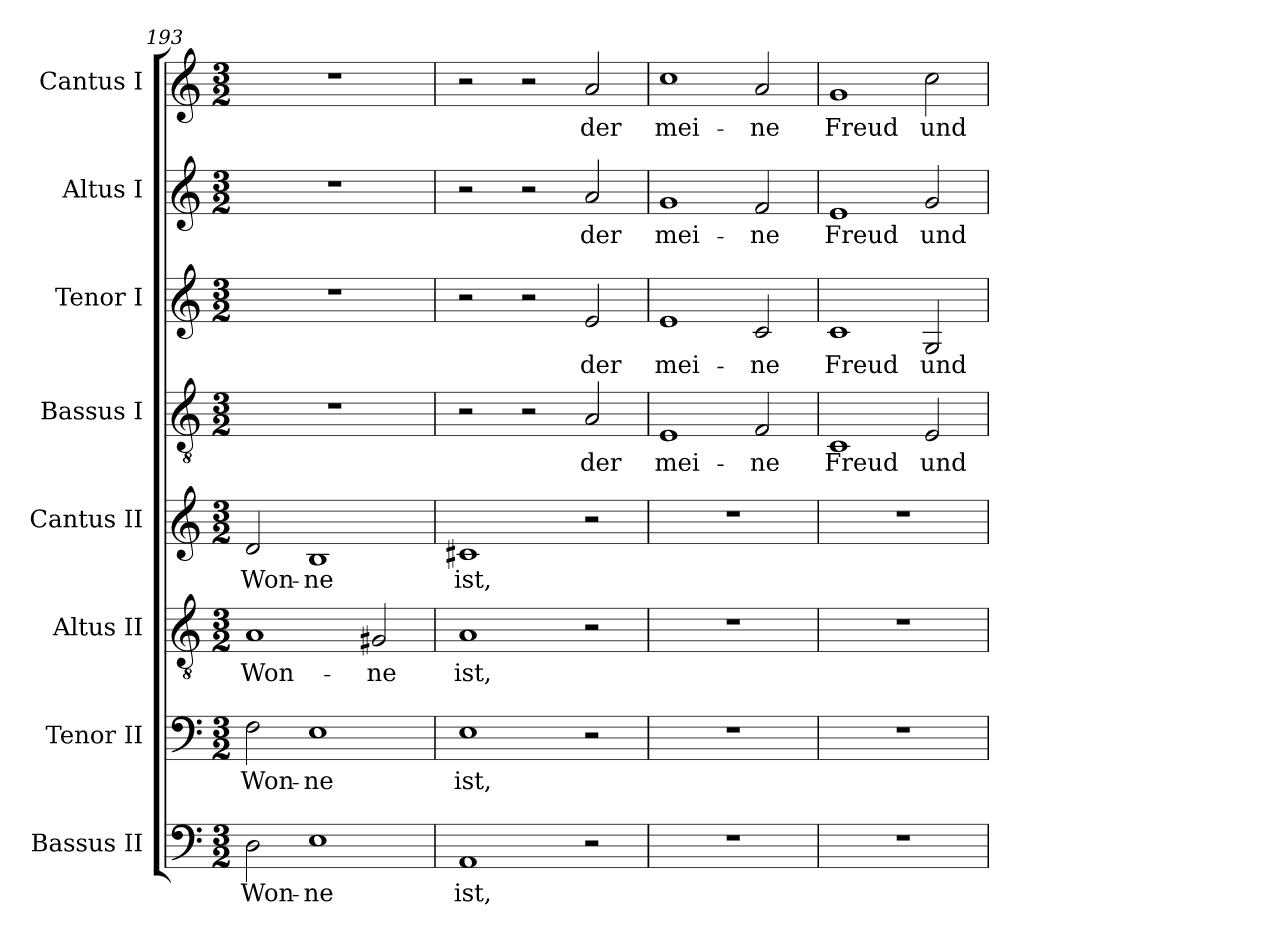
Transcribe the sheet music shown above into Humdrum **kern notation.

**kern	**text	**kern	**text	**kern	**text	**kern	**text	**kern	**text	**kern	**text	**kern	**text	**kern	**text
*part8	*part8	*part7	*part7	*part6	*part6	*part5	*part5	*part4	*part4	*part3	*part3	*part2	*part2	*part1	*part1
*staff8	*staff8	*staff7	*staff7	*staff6	*staff6	*staff5	*staff5	*staff4	*staff4	*staff3	*staff3	*staff2	*staff2	*staff1	*staff1
*I"Bassus II	*	*I"Tenor II	*	*I"Altus II	*	*I"Cantus II	*	*I"Bassus I	*	*I"Tenor I	*	*I"Altus I	*	*I"Cantus I	*
*I'B2	*	*I'T2	*	*I'A2	*	*I'C2	*	*I'B1	*	*I'T1	*	*I'A1	*	*I'C1	*
!!LO:PB:g=z
*clefF4	*	*clefF4	*	*clefGv2	*	*clefG2	*	*clefGv2	*	*clefG2	*	*clefG2	*	*clefG2	*
*k[]	*	*k[]	*	*k[]	*	*k[]	*	*k[]	*	*k[]	*	*k[]	*	*k[]	*
*C:	*	*C:	*	*C:	*	*C:	*	*C:	*	*C:	*	*C:	*	*C:	*
*M3/2	*	*M3/2	*	*M3/2	*	*M3/2	*	*M3/2	*	*M3/2	*	*M3/2	*	*M3/2	*
=193	=193	=193	=193	=193	=193	=193	=193	=193	=193	=193	=193	=193	=193	=193	=193
!	!LO:LY:b	!	!	!	!	!	!	!	!	!	!	!	!	!	!
!	!	!	!LO:LY:b	!	!	!	!	!	!	!	!	!	!	!	!
!	!	!	!	!	!LO:LY:b	!	!	!	!	!	!	!	!	!	!
!	!	!	!	!	!	!	!LO:LY:b	!	!	!	!	!	!	!	!
2D\	Won-	2F\	Won-	1A	Won-	2d/	Won-	1.r	.	1.r	.	1.r	.	1.r	.
!	!LO:LY:b	!	!	!	!	!	!	!	!	!	!	!	!	!	!
!	!	!	!LO:LY:b	!	!	!	!	!	!	!	!	!	!	!	!
!	!	!	!	!	!	!	!LO:LY:b	!	!	!	!	!	!	!	!
1E	-ne	1E	-ne	.	.	1B	-ne	.	.	.	.	.	.	.	.
!	!	!	!	!	!LO:LY:b	!	!	!	!	!	!	!	!	!	!
.	.	.	.	2G#X/	-ne	.	.	.	.	.	.	.	.	.	.
=194	=194	=194	=194	=194	=194	=194	=194	=194	=194	=194	=194	=194	=194	=194	=194
!	!LO:LY:b	!	!	!	!	!	!	!	!	!	!	!	!	!	!
!	!	!	!LO:LY:b	!	!	!	!	!	!	!	!	!	!	!	!
!	!	!	!	!	!LO:LY:b	!	!	!	!	!	!	!	!	!	!
!	!	!	!	!	!	!	!LO:LY:b	!	!	!	!	!	!	!	!
1AA	ist,	1E	ist,	1A	ist,	1c#X	ist,	2r	.	2r	.	2r	.	2r	.
.	.	.	.	.	.	.	.	2r	.	2r	.	2r	.	2r	.
!	!	!	!	!	!	!	!	!	!LO:LY:b	!	!	!	!	!	!
!	!	!	!	!	!	!	!	!	!	!	!LO:LY:b	!	!	!	!
!	!	!	!	!	!	!	!	!	!	!	!	!	!LO:LY:b	!	!
!	!	!	!	!	!	!	!	!	!	!	!	!	!	!	!LO:LY:b
2r	.	2r	.	2r	.	2r	.	2A/	der	2e/	der	2a/	der	2a/	der
=195	=195	=195	=195	=195	=195	=195	=195	=195	=195	=195	=195	=195	=195	=195	=195
!	!	!	!	!	!	!	!	!	!LO:LY:b	!	!	!	!	!	!
!	!	!	!	!	!	!	!	!	!	!	!LO:LY:b	!	!	!	!
!	!	!	!	!	!	!	!	!	!	!	!	!	!LO:LY:b	!	!
!	!	!	!	!	!	!	!	!	!	!	!	!	!	!	!LO:LY:b
1.r	.	1.r	.	1.r	.	1.r	.	1E	mei-	1e	mei-	1g	mei-	1cc	mei-
!	!	!	!	!	!	!	!	!	!LO:LY:b	!	!	!	!	!	!
!	!	!	!	!	!	!	!	!	!	!	!LO:LY:b	!	!	!	!
!	!	!	!	!	!	!	!	!	!	!	!	!	!LO:LY:b	!	!
!	!	!	!	!	!	!	!	!	!	!	!	!	!	!	!LO:LY:b
.	.	.	.	.	.	.	.	2F/	-ne	2c/	-ne	2f/	-ne	2a/	-ne
=196	=196	=196	=196	=196	=196	=196	=196	=196	=196	=196	=196	=196	=196	=196	=196
!	!	!	!	!	!	!	!	!	!LO:LY:b	!	!	!	!	!	!
!	!	!	!	!	!	!	!	!	!	!	!LO:LY:b	!	!	!	!
!	!	!	!	!	!	!	!	!	!	!	!	!	!LO:LY:b	!	!
!	!	!	!	!	!	!	!	!	!	!	!	!	!	!	!LO:LY:b
1.r	.	1.r	.	1.r	.	1.r	.	1C	Freud	1c	Freud	1e	Freud	1g	Freud
!	!	!	!	!	!	!	!	!	!LO:LY:b	!	!	!	!	!	!
!	!	!	!	!	!	!	!	!	!	!	!LO:LY:b	!	!	!	!
!	!	!	!	!	!	!	!	!	!	!	!	!	!LO:LY:b	!	!
!	!	!	!	!	!	!	!	!	!	!	!	!	!	!	!LO:LY:b
.	.	.	.	.	.	.	.	2E/	und	2G/	und	2g/	und	2cc\	und
=	=	=	=	=	=	=	=	=	=	=	=	=	=	=	=
*-	*-	*-	*-	*-	*-	*-	*-	*-	*-	*-	*-	*-	*-	*-	*-
